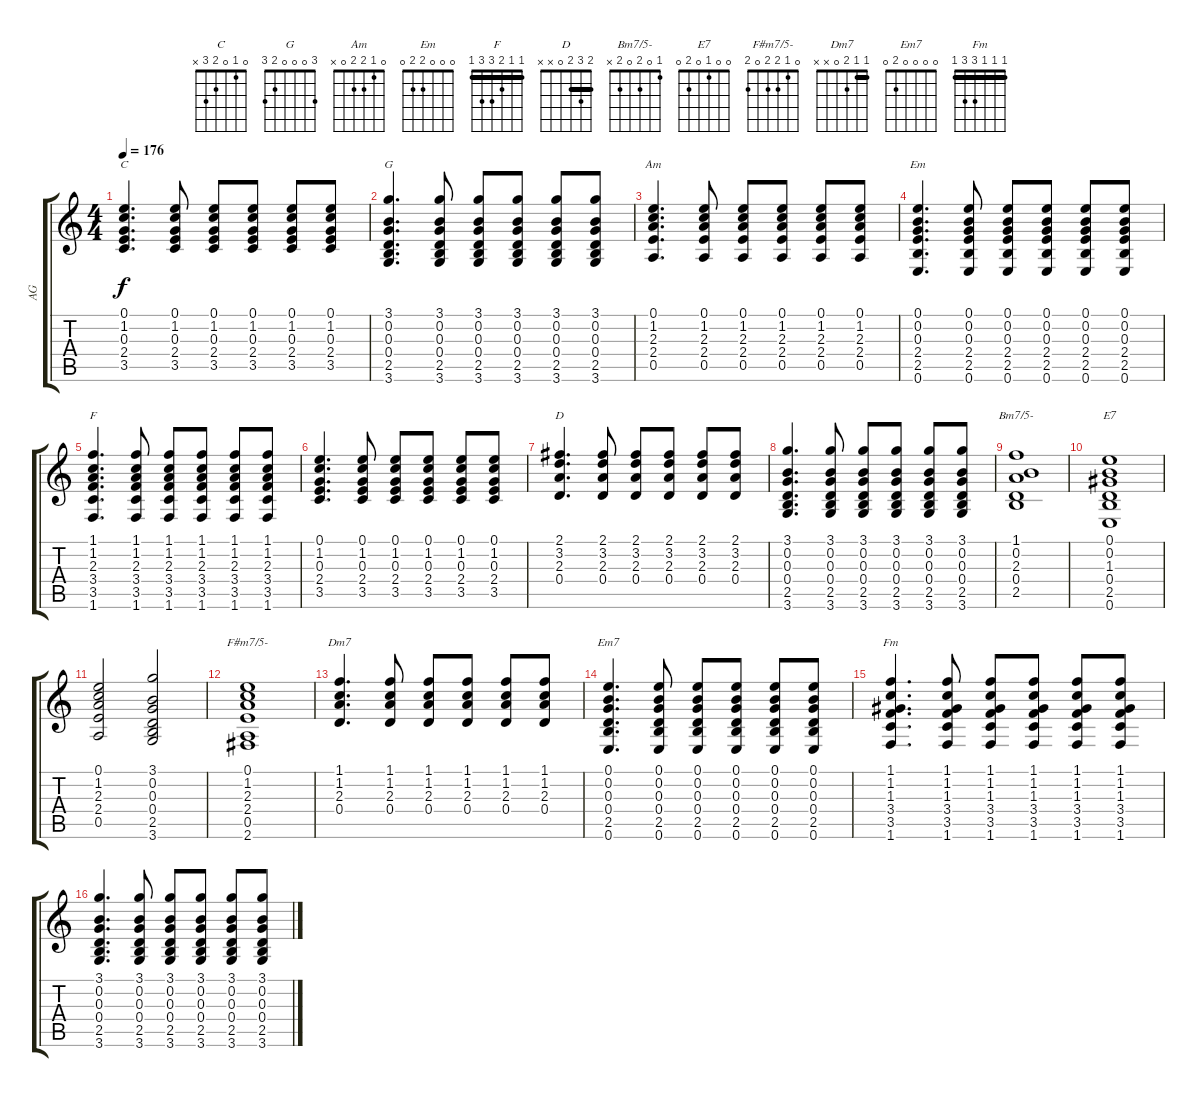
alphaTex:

\track ("AG" "AG") {instrument acousticguitarnylon}
\staff {score tabs}
\tuning (E4 B3 G3 D3 A2 E2) {hide}
\chord ("C" 0 1 0 2 3 x)
\chord ("G" 3 0 0 0 2 3)
\chord ("Am" 0 1 2 2 0 x)
\chord ("Em" 0 0 0 2 2 0)
\chord ("F" 1 1 2 3 3 1) {barre 1}
\chord ("D" 2 3 2 0 x x) {barre 2}
\chord ("Bm7/5-" 1 0 2 0 2 x)
\chord ("E7" 0 0 1 0 2 0)
\chord ("F#m7/5-" 0 1 2 2 0 2)
\chord ("Dm7" 1 1 2 0 x x) {barre 1}
\chord ("Em7" 0 0 0 0 2 0)
\chord ("Fm" 1 1 1 3 3 1) {barre 1}
\ts (4 4)
\tempo 176
\clef g2
\ks c
(0.1 1.2 0.3 2.4 3.5).4{d ch "C" dy f} (0.1 1.2 0.3 2.4 3.5).8 (0.1 1.2 0.3 2.4 3.5).8 (0.1 1.2 0.3 2.4 3.5).8 (0.1 1.2 0.3 2.4 3.5).8 (0.1 1.2 0.3 2.4 3.5).8 |
(3.1 0.2 0.3 0.4 2.5 3.6).4{d ch "G"} (3.1 0.2 0.3 0.4 2.5 3.6).8 (3.1 0.2 0.3 0.4 2.5 3.6).8 (3.1 0.2 0.3 0.4 2.5 3.6).8 (3.1 0.2 0.3 0.4 2.5 3.6).8 (3.1 0.2 0.3 0.4 2.5 3.6).8 |
(0.1 1.2 2.3 2.4 0.5).4{d ch "Am"} (0.1 1.2 2.3 2.4 0.5).8 (0.1 1.2 2.3 2.4 0.5).8 (0.1 1.2 2.3 2.4 0.5).8 (0.1 1.2 2.3 2.4 0.5).8 (0.1 1.2 2.3 2.4 0.5).8 |
(0.1 0.2 0.3 2.4 2.5 0.6).4{d ch "Em"} (0.1 0.2 0.3 2.4 2.5 0.6).8 (0.1 0.2 0.3 2.4 2.5 0.6).8 (0.1 0.2 0.3 2.4 2.5 0.6).8 (0.1 0.2 0.3 2.4 2.5 0.6).8 (0.1 0.2 0.3 2.4 2.5 0.6).8 |
(1.1 1.2 2.3 3.4 3.5 1.6).4{d ch "F"} (1.1 1.2 2.3 3.4 3.5 1.6).8 (1.1 1.2 2.3 3.4 3.5 1.6).8 (1.1 1.2 2.3 3.4 3.5 1.6).8 (1.1 1.2 2.3 3.4 3.5 1.6).8 (1.1 1.2 2.3 3.4 3.5 1.6).8 |
(0.1 1.2 0.3 2.4 3.5).4{d} (0.1 1.2 0.3 2.4 3.5).8 (0.1 1.2 0.3 2.4 3.5).8 (0.1 1.2 0.3 2.4 3.5).8 (0.1 1.2 0.3 2.4 3.5).8 (0.1 1.2 0.3 2.4 3.5).8 |
(2.1 3.2 2.3 0.4).4{d ch "D"} (2.1 3.2 2.3 0.4).8 (2.1 3.2 2.3 0.4).8 (2.1 3.2 2.3 0.4).8 (2.1 3.2 2.3 0.4).8 (2.1 3.2 2.3 0.4).8 |
(3.1 0.2 0.3 0.4 2.5 3.6).4{d} (3.1 0.2 0.3 0.4 2.5 3.6).8 (3.1 0.2 0.3 0.4 2.5 3.6).8 (3.1 0.2 0.3 0.4 2.5 3.6).8 (3.1 0.2 0.3 0.4 2.5 3.6).8 (3.1 0.2 0.3 0.4 2.5 3.6).8 |
(1.1 0.2 2.3 0.4 2.5).1{ch "Bm7/5-"} |
(0.1 0.2 1.3 0.4 2.5 0.6).1{ch "E7"} |
(0.1 1.2 2.3 2.4 0.5).2 (3.1 0.2 0.3 0.4 2.5 3.6).2 |
(0.1 1.2 2.3 2.4 0.5 2.6).1{ch "F#m7/5-"} |
(1.1 1.2 2.3 0.4).4{d ch "Dm7"} (1.1 1.2 2.3 0.4).8 (1.1 1.2 2.3 0.4).8 (1.1 1.2 2.3 0.4).8 (1.1 1.2 2.3 0.4).8 (1.1 1.2 2.3 0.4).8 |
(0.1 0.2 0.3 0.4 2.5 0.6).4{d ch "Em7"} (0.1 0.2 0.3 0.4 2.5 0.6).8 (0.1 0.2 0.3 0.4 2.5 0.6).8 (0.1 0.2 0.3 0.4 2.5 0.6).8 (0.1 0.2 0.3 0.4 2.5 0.6).8 (0.1 0.2 0.3 0.4 2.5 0.6).8 |
(1.1 1.2 1.3 3.4 3.5 1.6).4{d ch "Fm"} (1.1 1.2 1.3 3.4 3.5 1.6).8 (1.1 1.2 1.3 3.4 3.5 1.6).8 (1.1 1.2 1.3 3.4 3.5 1.6).8 (1.1 1.2 1.3 3.4 3.5 1.6).8 (1.1 1.2 1.3 3.4 3.5 1.6).8 |
(3.1 0.2 0.3 0.4 2.5 3.6).4{d} (3.1 0.2 0.3 0.4 2.5 3.6).8 (3.1 0.2 0.3 0.4 2.5 3.6).8 (3.1 0.2 0.3 0.4 2.5 3.6).8 (3.1 0.2 0.3 0.4 2.5 3.6).8 (3.1 0.2 0.3 0.4 2.5 3.6).8
